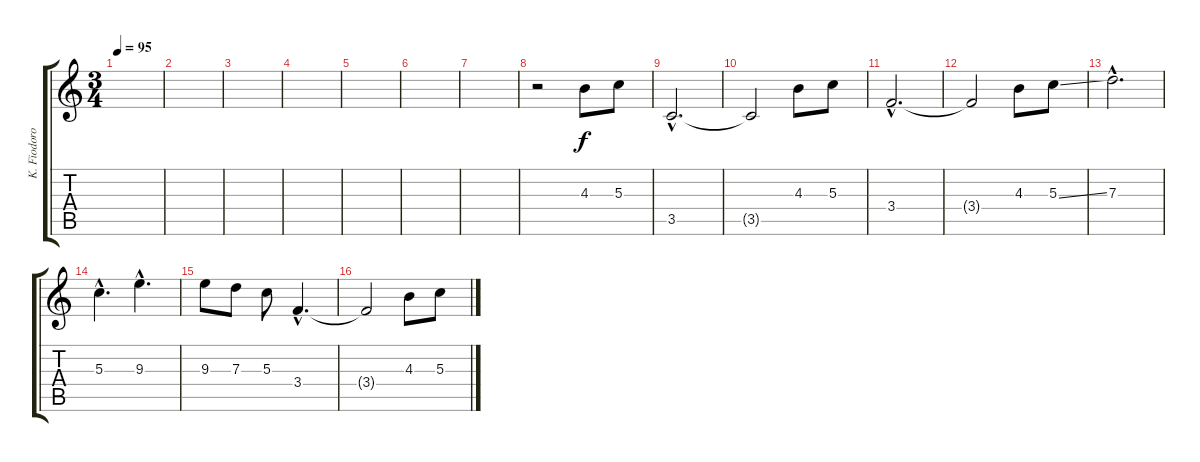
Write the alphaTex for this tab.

\track ("K. Fiodorov - Guitar" "K. Fiodoro") {instrument overdrivenguitar}
\staff {score tabs}
\tuning (E4 B3 G3 D3 A2 E2) {hide}
\ts (3 4)
\tempo 95
\clef g2
\ks c
|
|
|
|
|
|
|
r.2 4.3.8 5.3.8 |
3.5{hac}.2{d} |
3.5{t}.2 4.3.8 5.3.8 |
3.4{hac}.2{d} |
3.4{t}.2 4.3.8 5.3{ss}.8 |
7.3{hac}.2{d} |
5.3{hac}.4{d} 9.3{hac}.4{d} |
9.3.8 7.3.8 5.3.8 3.4{hac}.4{d} |
3.4{t}.2 4.3.8 5.3.8
